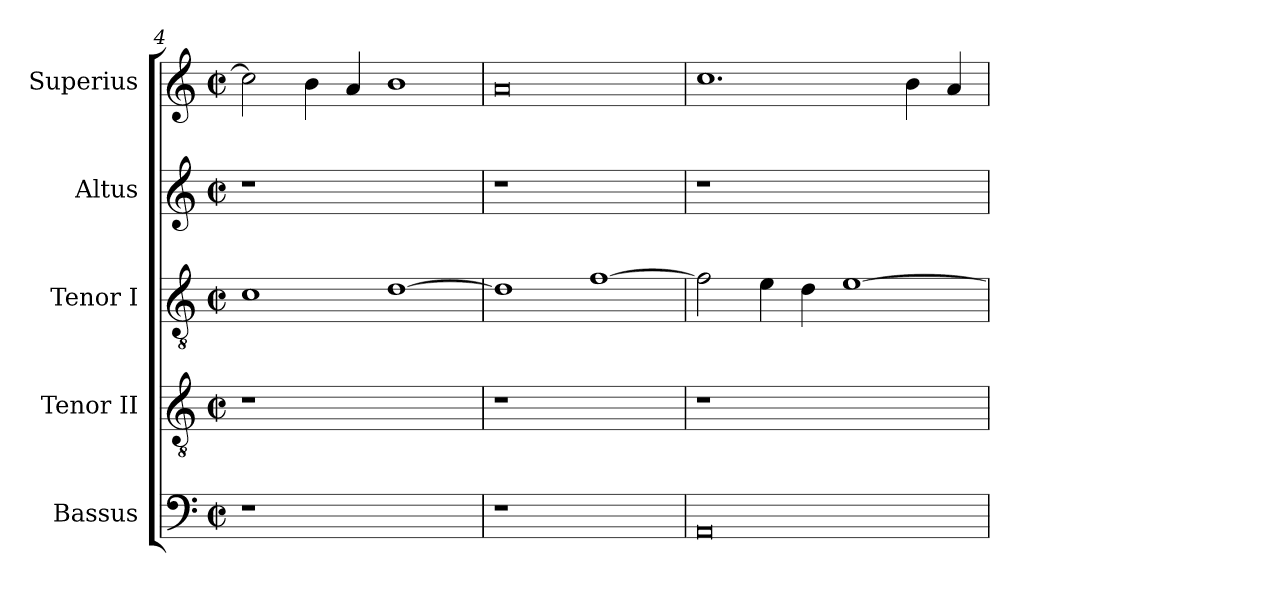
**kern	**kern	**kern	**kern	**kern
*part5	*part4	*part3	*part2	*part1
*staff5	*staff4	*staff3	*staff2	*staff1
*I"Bassus	*I"Tenor II	*I"Tenor I	*I"Altus	*I"Superius
*I'B.	*	*	*	*I'S.
*clefF4	*clefGv2	*clefGv2	*clefG2	*clefG2
*	*ITrd7c12	*ITrd7c12	*	*
*k[]	*k[]	*k[]	*k[]	*k[]
*C:	*C:	*C:	*C:	*C:
*M2/2	*M2/2	*M2/2	*M2/2	*M2/2
*met(c|)	*met(c|)	*met(c|)	*met(c|)	*met(c|)
=4	=4	=4	=4	=4
!LO:N:vis=1	!LO:N:vis=1	!	!LO:N:vis=1	!
1r	1r	1Ci	1r	2cci\]
.	.	.	.	4bi\
.	.	.	.	4ai/
1ryy	1ryy	[>1Di	1ryy	1bi
=5	=5	=5	=5	=5
!LO:N:vis=1	!LO:N:vis=1	!	!LO:N:vis=1	!
1r	1r	1Di]	1r	0ai
1ryy	1ryy	[>1Fi	1ryy	.
=6	=6	=6	=6	=6
!	!LO:N:vis=1	!	!LO:N:vis=1	!
0AAi	1r	2Fi\]	1r	1.cci
.	.	4Ei\	.	.
.	.	4Di\	.	.
.	1ryy	[>1Ei	1ryy	.
.	.	.	.	4bi\
.	.	.	.	4ai/
=	=	=	=	=
*-	*-	*-	*-	*-
